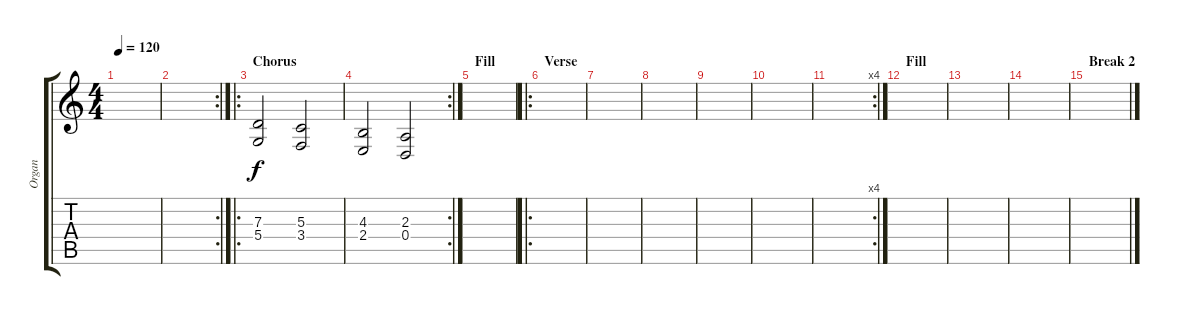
\track ("Organ" "Organ") {instrument churchorgan}
\staff {score tabs}
\tuning (E4 B3 G3 D3 A2 E2) {hide}
\ts (4 4)
\tempo 120
\clef g2
\ks c
|
\rc 2
|
\ro
\section ("" "Chorus")
(7.3 5.4).2 (5.3 3.4).2 |
\rc 2
(4.3 2.4).2 (2.3 0.4).2 |
\section ("" "Fill")
|
\ro
\section ("" "Verse")
|
|
|
|
|
\rc 4
|
\section ("" "Fill")
|
|
|
\section ("" "Break 2")
